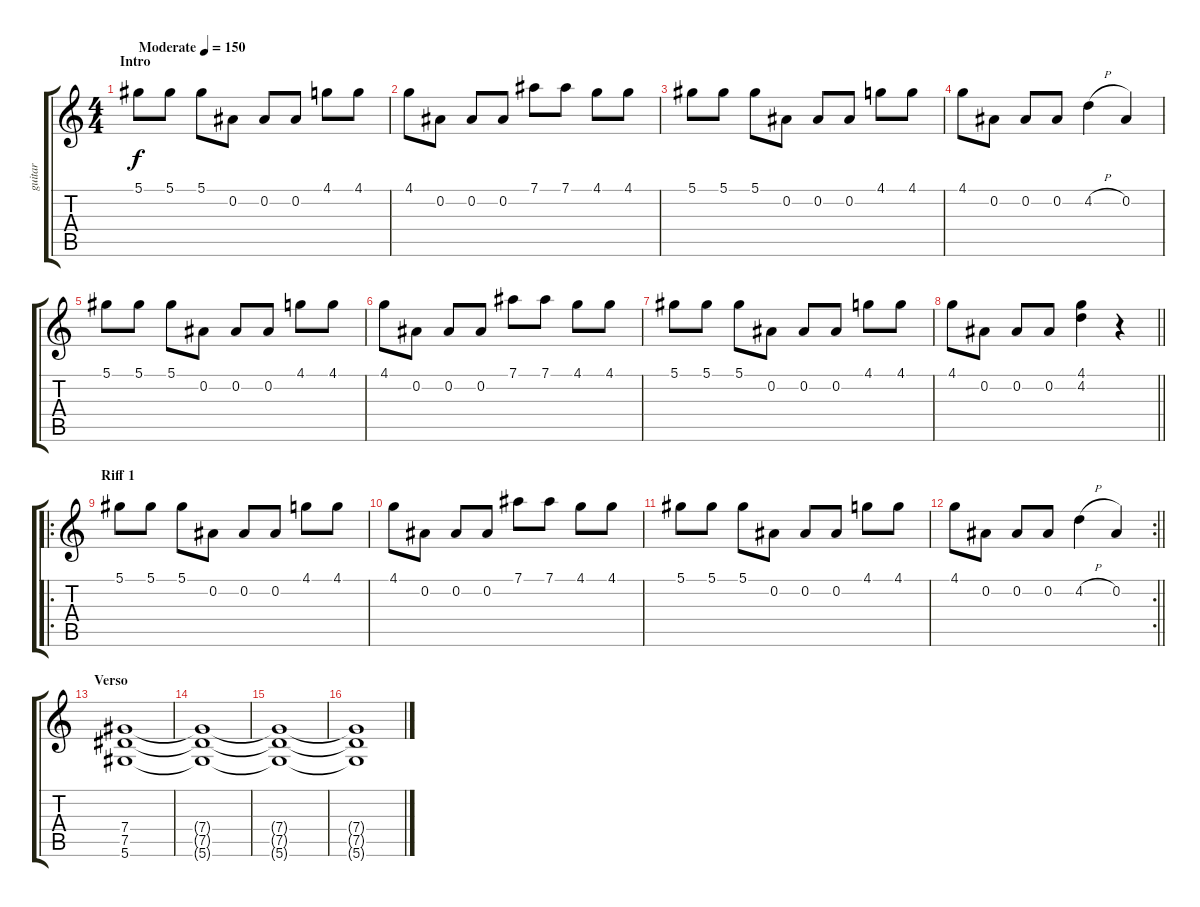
\track ("guitar" "guitar") {instrument overdrivenguitar}
\staff {score tabs}
\tuning (Eb4 Bb3 Gb3 Db3 Ab2 Eb2) {hide}
\ts (4 4)
\section ("" "Intro")
\tempo (150 "Moderate")
\clef g2
\ks c
5.1.8{dy f instrument overdrivenguitar} 5.1.8 5.1.8 0.2.8 0.2.8 0.2.8 4.1.8 4.1.8 |
4.1.8 0.2.8 0.2.8 0.2.8 7.1.8 7.1.8 4.1.8 4.1.8 |
5.1.8 5.1.8 5.1.8 0.2.8 0.2.8 0.2.8 4.1.8 4.1.8 |
4.1.8 0.2.8 0.2.8 0.2.8 4.2{h}.4 0.2.4 |
5.1.8 5.1.8 5.1.8 0.2.8 0.2.8 0.2.8 4.1.8 4.1.8 |
4.1.8 0.2.8 0.2.8 0.2.8 7.1.8 7.1.8 4.1.8 4.1.8 |
5.1.8 5.1.8 5.1.8 0.2.8 0.2.8 0.2.8 4.1.8 4.1.8 |
\barLineRight lightlight
4.1.8 0.2.8 0.2.8 0.2.8 (4.1 4.2).4 r.4 |
\ro
\section ("" "Riff 1")
5.1.8 5.1.8 5.1.8 0.2.8 0.2.8 0.2.8 4.1.8 4.1.8 |
4.1.8 0.2.8 0.2.8 0.2.8 7.1.8 7.1.8 4.1.8 4.1.8 |
5.1.8 5.1.8 5.1.8 0.2.8 0.2.8 0.2.8 4.1.8 4.1.8 |
\rc 2
\barLineRight lightlight
4.1.8 0.2.8 0.2.8 0.2.8 4.2{h}.4 0.2.4 |
\section ("" "Verso")
(7.4 7.5 5.6).1 |
(7.4{t} 7.5{t} 5.6{t}).1 |
(7.4{t} 7.5{t} 5.6{t}).1 |
(7.4{t} 7.5{t} 5.6{t}).1
